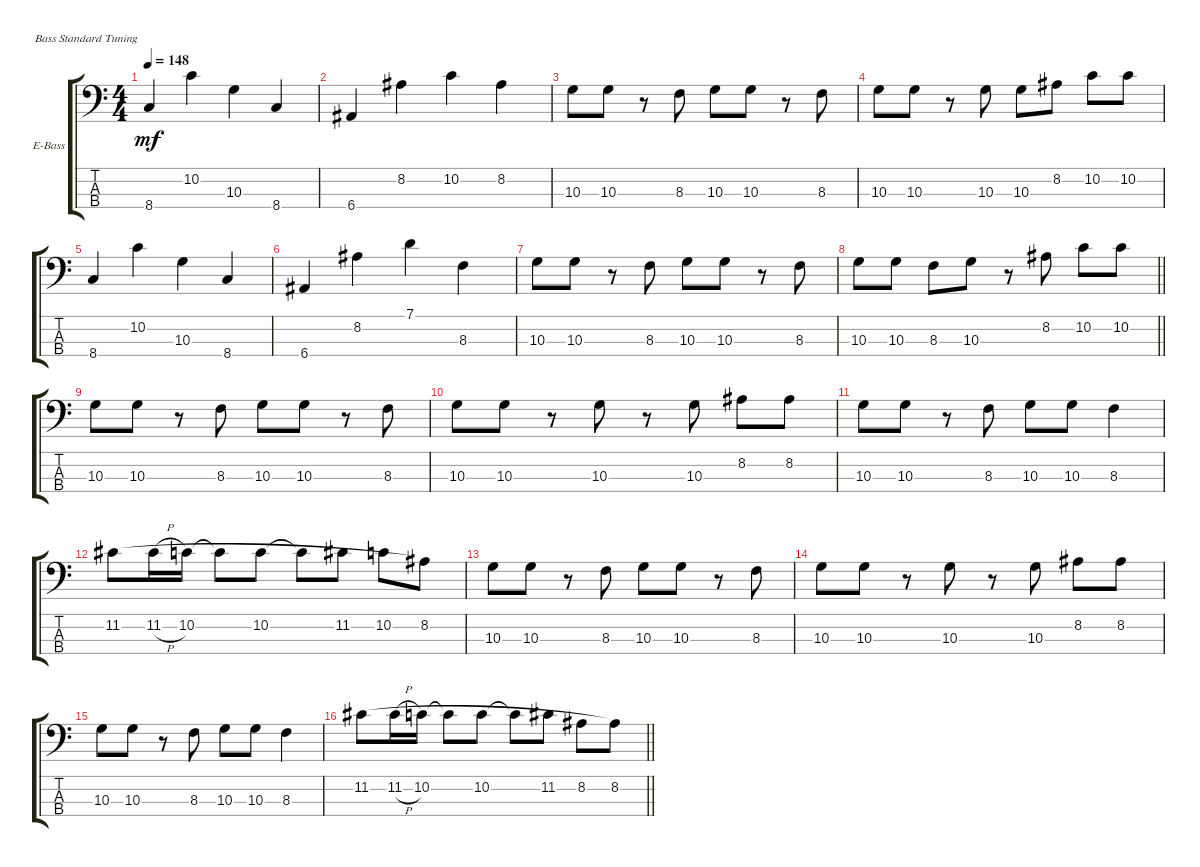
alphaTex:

\defaultSystemsLayout 4
\bracketExtendMode groupsimilarinstruments
\firstSystemTrackNameOrientation horizontal
\otherSystemsTrackNameOrientation horizontal
\track ("Electric Bass" "E-Bass") {instrument electricbassfinger}
\staff {score tabs}
\tuning (G2 D2 A1 E1)
\ts (4 4)
\tempo 148
\clef f4
\ks c
8.4.4{dy mf} 10.2.4 10.3.4 8.4.4 |
6.4.4 8.2.4 10.2.4 8.2.4 |
10.3.8 10.3.8 r.8 8.3.8 10.3.8 10.3.8 r.8 8.3.8 |
10.3.8 10.3.8 r.8 10.3.8 10.3.8 8.2.8 10.2.8 10.2.8 |
8.4.4 10.2.4 10.3.4 8.4.4 |
6.4.4 8.2.4 7.1.4 8.3.4 |
10.3.8 10.3.8 r.8 8.3.8 10.3.8 10.3.8 r.8 8.3.8 |
\barLineRight lightlight
10.3.8 10.3.8 8.3.8 10.3.8 r.8 8.2.8 10.2.8 10.2.8 |
10.3.8 10.3.8 r.8 8.3.8 10.3.8 10.3.8 r.8 8.3.8 |
10.3.8 10.3.8 r.8 10.3.8 r.8 10.3.8 8.2.8 8.2.8 |
10.3.8 10.3.8 r.8 8.3.8 10.3.8 10.3.8 8.3.4 |
11.2.8{legatoorigin} 11.2{h}.16{legatoorigin} 10.2.16{legatoorigin} 10.2{t}.8{legatoorigin} 10.2.8{legatoorigin} 10.2{t}.8{legatoorigin} 11.2.8{legatoorigin} 10.2.8{legatoorigin} 8.2.8 |
10.3.8 10.3.8 r.8 8.3.8 10.3.8 10.3.8 r.8 8.3.8 |
10.3.8 10.3.8 r.8 10.3.8 r.8 10.3.8 8.2.8 8.2.8 |
10.3.8 10.3.8 r.8 8.3.8 10.3.8 10.3.8 8.3.4 |
\barLineRight lightlight
11.2.8{legatoorigin} 11.2{h}.16{legatoorigin} 10.2.16{legatoorigin} 10.2{t}.8{legatoorigin} 10.2.8{legatoorigin} 10.2{t}.8{legatoorigin} 11.2.8{legatoorigin} 8.2.8{legatoorigin} 8.2.8
